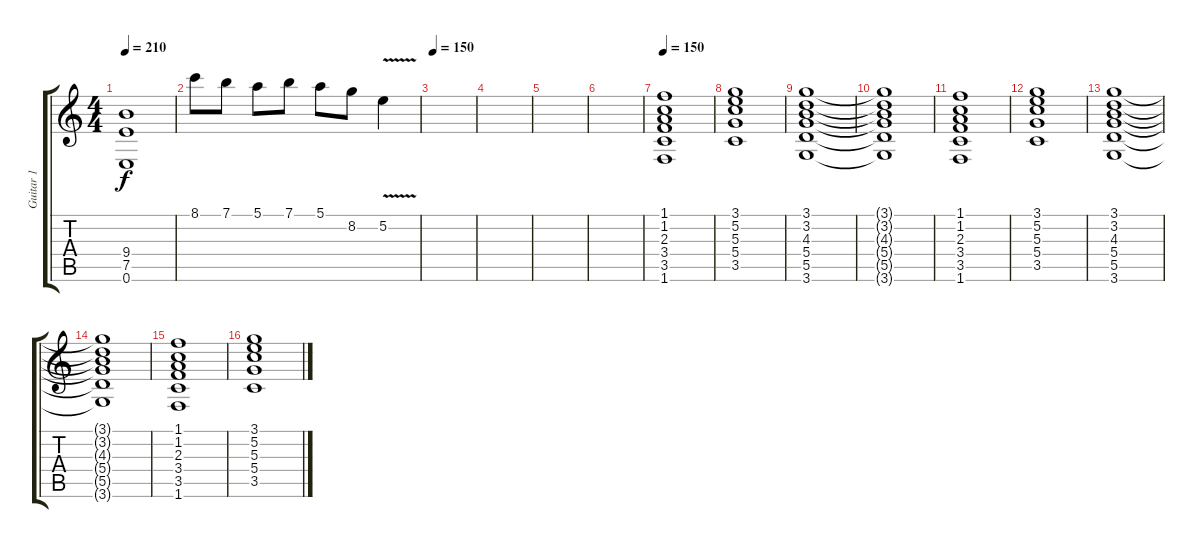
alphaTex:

\track ("Guitar 1" "Guitar 1") {instrument electricguitarclean}
\staff {score tabs}
\tuning (E4 B3 G3 D3 A2 E2) {hide}
\ts (4 4)
\tempo 210
\clef g2
\ks c
(9.4 7.5 0.6).1{dy f} |
8.1.8 7.1.8 5.1.8 7.1.8 5.1.8 8.2.8 5.2{v}.4 |
\tempo 150
|
|
|
|
\tempo 150
(1.1 1.2 2.3 3.4 3.5 1.6).1 |
(3.1 5.2 5.3 5.4 3.5).1 |
(3.1 3.2 4.3 5.4 5.5 3.6).1 |
(3.1{t} 3.2{t} 4.3{t} 5.4{t} 5.5{t} 3.6{t}).1 |
(1.1 1.2 2.3 3.4 3.5 1.6).1 |
(3.1 5.2 5.3 5.4 3.5).1 |
(3.1 3.2 4.3 5.4 5.5 3.6).1 |
(3.1{t} 3.2{t} 4.3{t} 5.4{t} 5.5{t} 3.6{t}).1 |
(1.1 1.2 2.3 3.4 3.5 1.6).1 |
(3.1 5.2 5.3 5.4 3.5).1
